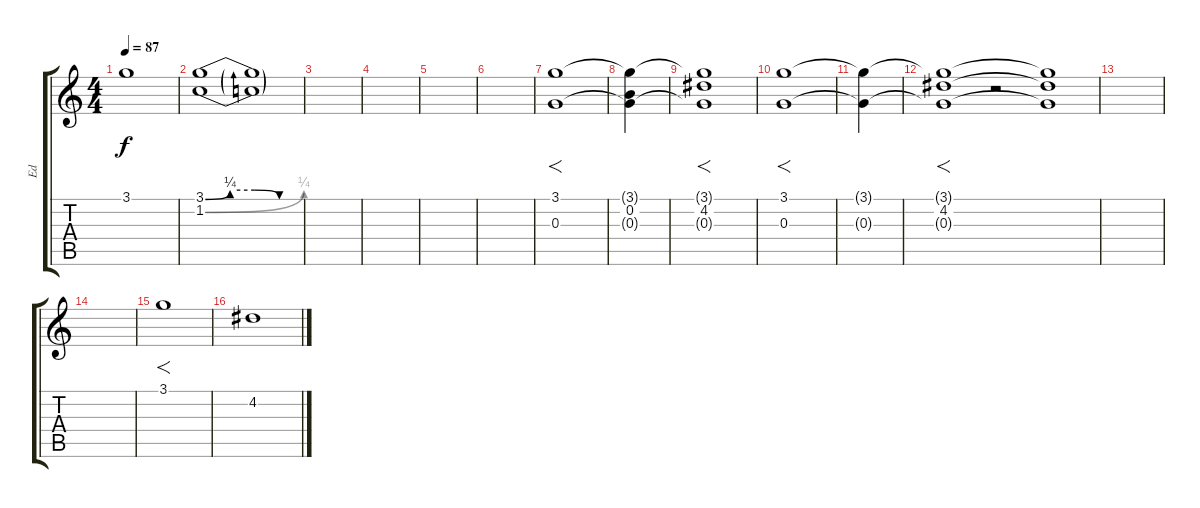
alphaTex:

\track ("Ed" "Ed") {instrument distortionguitar}
\staff {score tabs}
\tuning (E4 B3 G3 D3 A2 E2) {hide}
\ts (4 4)
\tempo 87
\clef g2
\ks c
3.1.1{dy f} |
(3.1{be (custom 0 0 15 1 30 1 45 0 60 0)} 1.2{be (bend 0 0 60 1)}).1 (3.1{t} 1.2{t}).1 |
|
|
|
|
(3.1 0.3).1{f} |
(3.1{t} 0.2 0.3{t}).4 |
(3.1{t} 4.2 0.3{t}).1{f} |
(3.1 0.3).1{f} |
(3.1{t} 0.3{t}).4 |
(3.1{t} 4.2 0.3{t}).1{f} r.1 (3.1{t} 4.2{t} 0.3{t}).1 |
|
|
3.1.1{f} |
4.2.1
